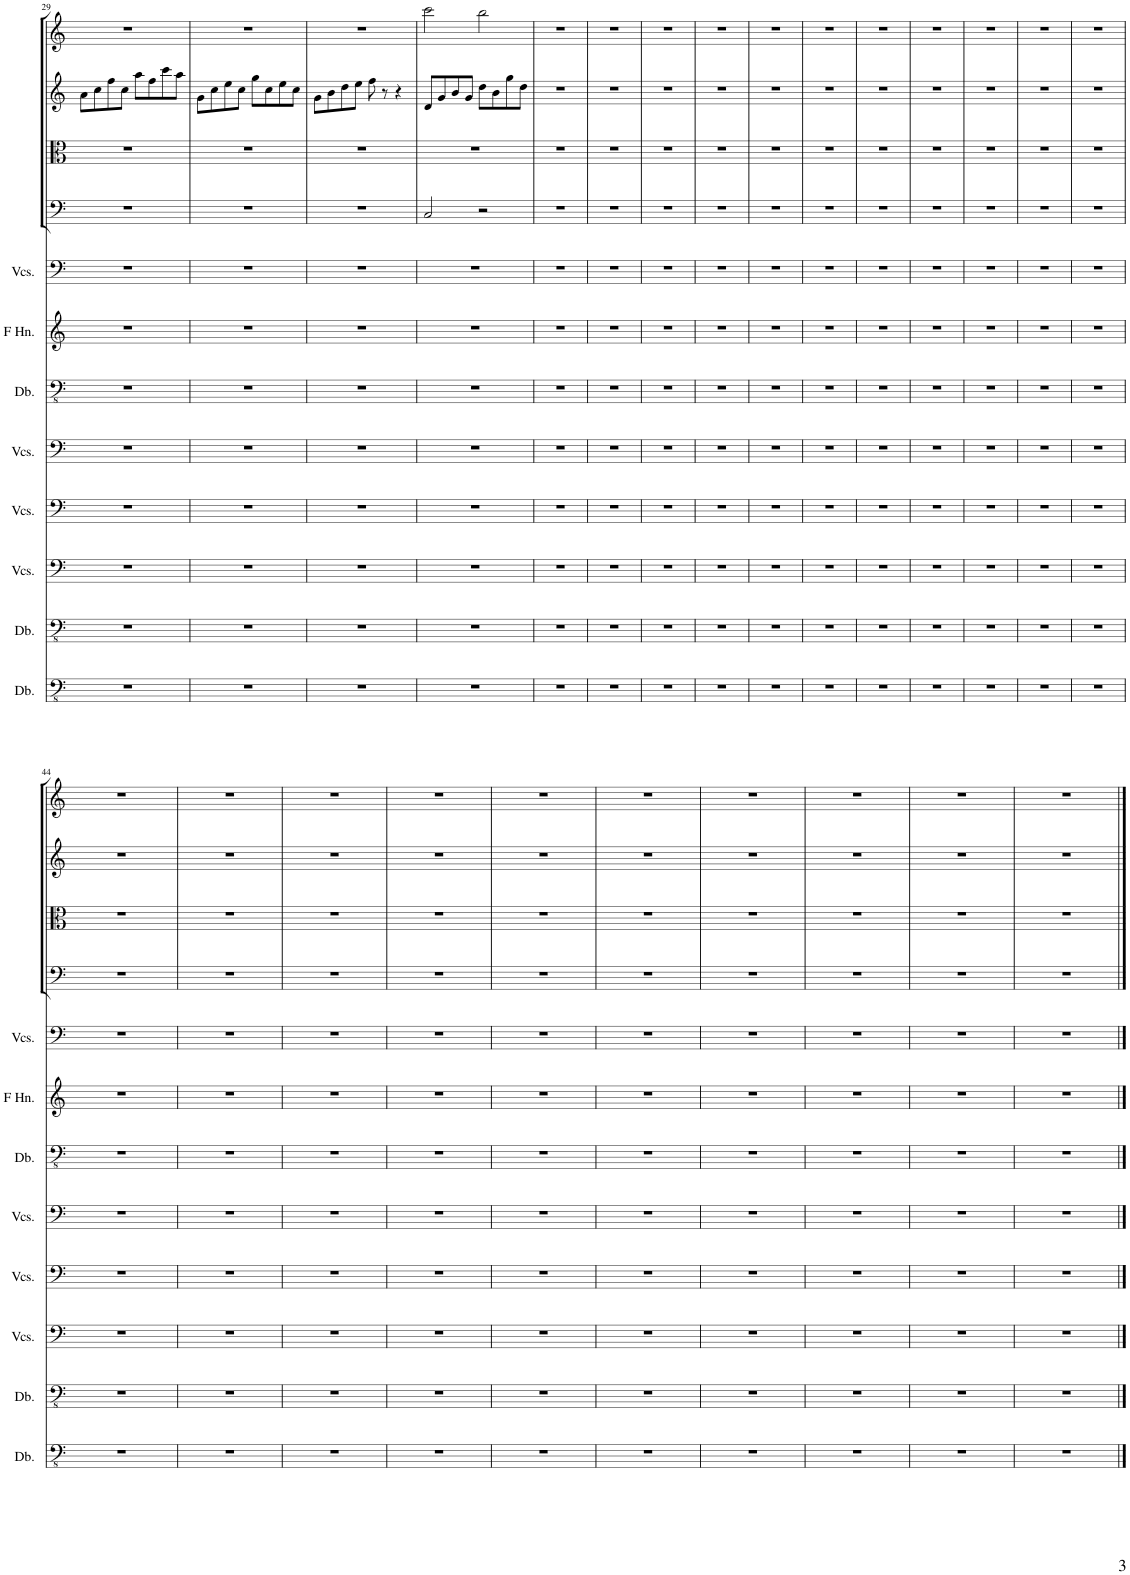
**kern	**kern	**kern	**kern	**kern	**kern	**kern	**kern	**kern	**kern	**kern	**kern
*part12	*part11	*part10	*part9	*part8	*part7	*part6	*part5	*part4	*part3	*part2	*part1
*staff12	*staff11	*staff10	*staff9	*staff8	*staff7	*staff6	*staff5	*staff4	*staff3	*staff2	*staff1
*I"Double Bass	*I"Double Bass	*I"Violoncellos	*I"Violoncellos	*I"Violoncellos	*I"Double Bass	*I"Horn in F	*I"Violoncellos	*I"Violoncello	*I"Viola	*I"Violin II	*I"Violin I
*I'Db.	*I'Db.	*I'Vcs.	*I'Vcs.	*I'Vcs.	*I'Db.	*	*I'Vcs.	*I'Vc	*I'Vla	*I'Vln	*I'Vln
!!LO:PB:g=z
*clefFv4	*clefFv4	*clefF4	*clefF4	*clefF4	*clefFv4	*clefG2	*clefF4	*clefF4	*clefC3	*clefG2	*clefG2
*ITrd7c12	*ITrd7c12	*	*	*	*ITrd7c12	*ITrd4c7	*	*	*	*	*
*k[]	*k[]	*k[]	*k[]	*k[]	*k[]	*k[]	*k[]	*k[]	*k[]	*k[]	*k[]
*M4/4	*M4/4	*M4/4	*M4/4	*M4/4	*M4/4	*M4/4	*M4/4	*M4/4	*M4/4	*M4/4	*M4/4
=29	=29	=29	=29	=29	=29	=29	=29	=29	=29	=29	=29
1r	1r	1r	1r	1r	1r	1r	1r	1r	1r	8a\L	1r
.	.	.	.	.	.	.	.	.	.	8cc\	.
.	.	.	.	.	.	.	.	.	.	8ff\	.
.	.	.	.	.	.	.	.	.	.	8cc\J	.
.	.	.	.	.	.	.	.	.	.	8aa\L	.
.	.	.	.	.	.	.	.	.	.	8ff\	.
.	.	.	.	.	.	.	.	.	.	8ccc\	.
.	.	.	.	.	.	.	.	.	.	8aa\J	.
=30	=30	=30	=30	=30	=30	=30	=30	=30	=30	=30	=30
1r	1r	1r	1r	1r	1r	1r	1r	1r	1r	8g\L	1r
.	.	.	.	.	.	.	.	.	.	8cc\	.
.	.	.	.	.	.	.	.	.	.	8ee\	.
.	.	.	.	.	.	.	.	.	.	8cc\J	.
.	.	.	.	.	.	.	.	.	.	8gg\L	.
.	.	.	.	.	.	.	.	.	.	8cc\	.
.	.	.	.	.	.	.	.	.	.	8ee\	.
.	.	.	.	.	.	.	.	.	.	8cc\J	.
=31	=31	=31	=31	=31	=31	=31	=31	=31	=31	=31	=31
1r	1r	1r	1r	1r	1r	1r	1r	1r	1r	8g\L	1r
.	.	.	.	.	.	.	.	.	.	8b\	.
.	.	.	.	.	.	.	.	.	.	8dd\	.
.	.	.	.	.	.	.	.	.	.	8ee\J	.
.	.	.	.	.	.	.	.	.	.	8ff\	.
.	.	.	.	.	.	.	.	.	.	8r	.
.	.	.	.	.	.	.	.	.	.	4r	.
=32	=32	=32	=32	=32	=32	=32	=32	=32	=32	=32	=32
1r	1r	1r	1r	1r	1r	1r	1r	2C/	1r	8d/L	2ccc\
.	.	.	.	.	.	.	.	.	.	8g/	.
.	.	.	.	.	.	.	.	.	.	8b/	.
.	.	.	.	.	.	.	.	.	.	8g/J	.
.	.	.	.	.	.	.	.	2r	.	8dd\L	2bb\
.	.	.	.	.	.	.	.	.	.	8b\	.
.	.	.	.	.	.	.	.	.	.	8gg\	.
.	.	.	.	.	.	.	.	.	.	8dd\J	.
=33	=33	=33	=33	=33	=33	=33	=33	=33	=33	=33	=33
1r	1r	1r	1r	1r	1r	1r	1r	1r	1r	1r	1r
=34	=34	=34	=34	=34	=34	=34	=34	=34	=34	=34	=34
1r	1r	1r	1r	1r	1r	1r	1r	1r	1r	1r	1r
=35	=35	=35	=35	=35	=35	=35	=35	=35	=35	=35	=35
1r	1r	1r	1r	1r	1r	1r	1r	1r	1r	1r	1r
=36	=36	=36	=36	=36	=36	=36	=36	=36	=36	=36	=36
1r	1r	1r	1r	1r	1r	1r	1r	1r	1r	1r	1r
=37	=37	=37	=37	=37	=37	=37	=37	=37	=37	=37	=37
1r	1r	1r	1r	1r	1r	1r	1r	1r	1r	1r	1r
=38	=38	=38	=38	=38	=38	=38	=38	=38	=38	=38	=38
1r	1r	1r	1r	1r	1r	1r	1r	1r	1r	1r	1r
=39	=39	=39	=39	=39	=39	=39	=39	=39	=39	=39	=39
1r	1r	1r	1r	1r	1r	1r	1r	1r	1r	1r	1r
=40	=40	=40	=40	=40	=40	=40	=40	=40	=40	=40	=40
1r	1r	1r	1r	1r	1r	1r	1r	1r	1r	1r	1r
=41	=41	=41	=41	=41	=41	=41	=41	=41	=41	=41	=41
1r	1r	1r	1r	1r	1r	1r	1r	1r	1r	1r	1r
=42	=42	=42	=42	=42	=42	=42	=42	=42	=42	=42	=42
1r	1r	1r	1r	1r	1r	1r	1r	1r	1r	1r	1r
=43	=43	=43	=43	=43	=43	=43	=43	=43	=43	=43	=43
1r	1r	1r	1r	1r	1r	1r	1r	1r	1r	1r	1r
!!LO:LB:g=z
=44	=44	=44	=44	=44	=44	=44	=44	=44	=44	=44	=44
1r	1r	1r	1r	1r	1r	1r	1r	1r	1r	1r	1r
=45	=45	=45	=45	=45	=45	=45	=45	=45	=45	=45	=45
1r	1r	1r	1r	1r	1r	1r	1r	1r	1r	1r	1r
=46	=46	=46	=46	=46	=46	=46	=46	=46	=46	=46	=46
1r	1r	1r	1r	1r	1r	1r	1r	1r	1r	1r	1r
=47	=47	=47	=47	=47	=47	=47	=47	=47	=47	=47	=47
1r	1r	1r	1r	1r	1r	1r	1r	1r	1r	1r	1r
=48	=48	=48	=48	=48	=48	=48	=48	=48	=48	=48	=48
1r	1r	1r	1r	1r	1r	1r	1r	1r	1r	1r	1r
=49	=49	=49	=49	=49	=49	=49	=49	=49	=49	=49	=49
1r	1r	1r	1r	1r	1r	1r	1r	1r	1r	1r	1r
=50	=50	=50	=50	=50	=50	=50	=50	=50	=50	=50	=50
1r	1r	1r	1r	1r	1r	1r	1r	1r	1r	1r	1r
=51	=51	=51	=51	=51	=51	=51	=51	=51	=51	=51	=51
1r	1r	1r	1r	1r	1r	1r	1r	1r	1r	1r	1r
=52	=52	=52	=52	=52	=52	=52	=52	=52	=52	=52	=52
1r	1r	1r	1r	1r	1r	1r	1r	1r	1r	1r	1r
=53	=53	=53	=53	=53	=53	=53	=53	=53	=53	=53	=53
1r	1r	1r	1r	1r	1r	1r	1r	1r	1r	1r	1r
==	==	==	==	==	==	==	==	==	==	==	==
*-	*-	*-	*-	*-	*-	*-	*-	*-	*-	*-	*-
